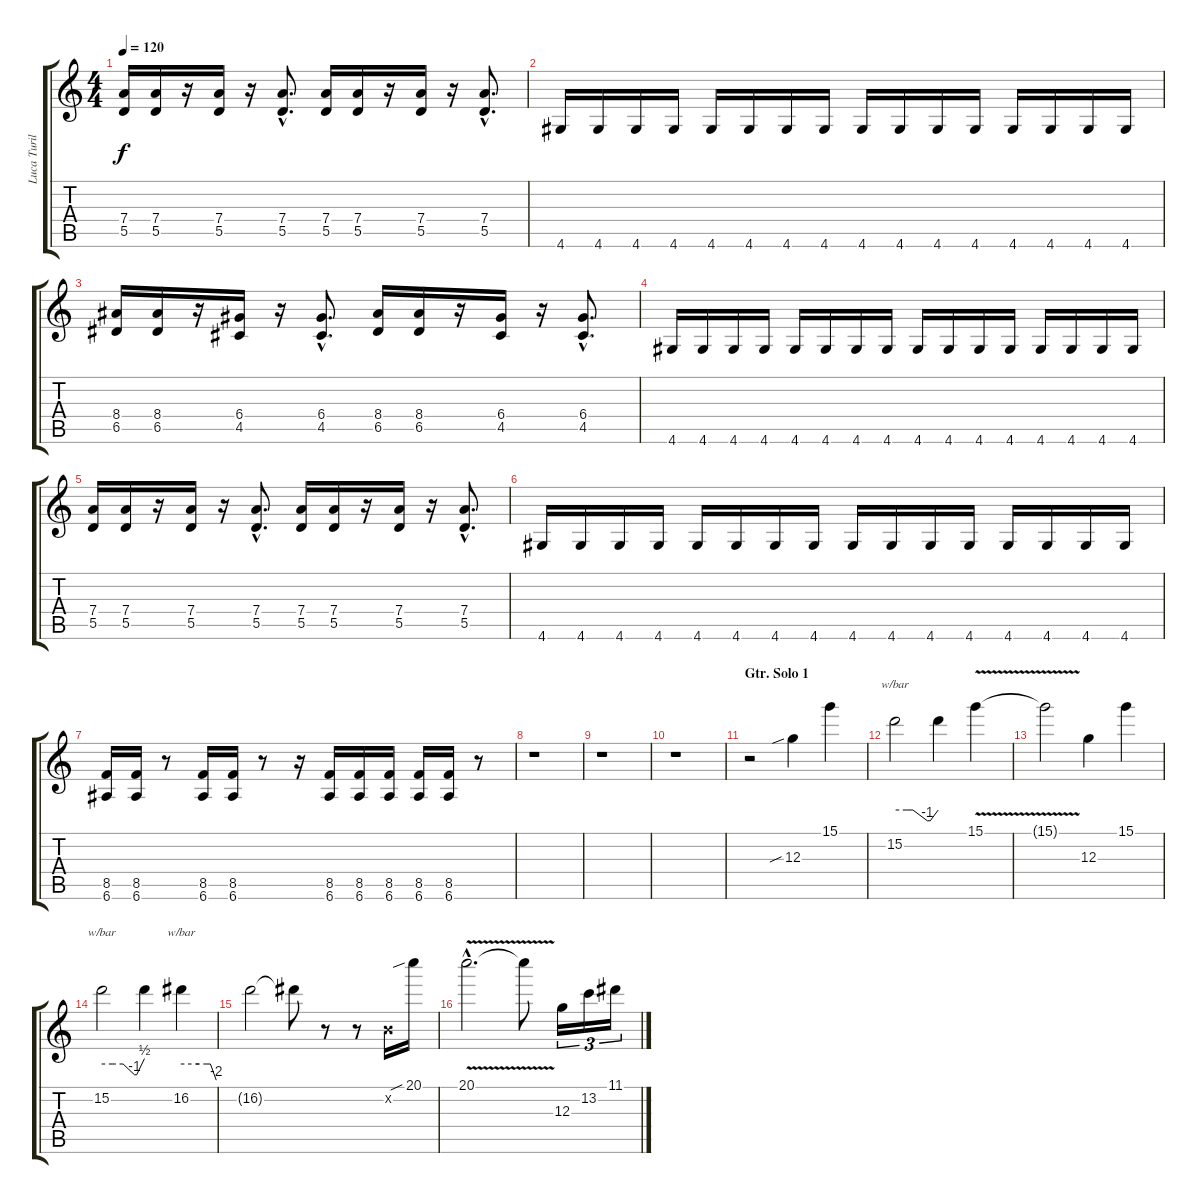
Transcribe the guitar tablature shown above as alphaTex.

\track ("Luca Turilli - Lead Guitar" "Luca Turil") {instrument distortionguitar}
\staff {score tabs}
\tuning (E4 B3 G3 D3 A2 E2) {hide}
\ts (4 4)
\tempo 120
\clef g2
\ks c
(7.4 5.5).16{dy f} (7.4 5.5).16 r.16 (7.4 5.5).16 r.16 (7.4{hac} 5.5{hac}).8{d} (7.4 5.5).16 (7.4 5.5).16 r.16 (7.4 5.5).16 r.16 (7.4{hac} 5.5{hac}).8{d} |
4.6.16 4.6.16 4.6.16 4.6.16 4.6.16 4.6.16 4.6.16 4.6.16 4.6.16 4.6.16 4.6.16 4.6.16 4.6.16 4.6.16 4.6.16 4.6.16 |
(8.4 6.5).16 (8.4 6.5).16 r.16 (6.4 4.5).16 r.16 (6.4{hac} 4.5{hac}).8{d} (8.4 6.5).16 (8.4 6.5).16 r.16 (6.4 4.5).16 r.16 (6.4{hac} 4.5{hac}).8{d} |
4.6.16 4.6.16 4.6.16 4.6.16 4.6.16 4.6.16 4.6.16 4.6.16 4.6.16 4.6.16 4.6.16 4.6.16 4.6.16 4.6.16 4.6.16 4.6.16 |
(7.4 5.5).16 (7.4 5.5).16 r.16 (7.4 5.5).16 r.16 (7.4{hac} 5.5{hac}).8{d} (7.4 5.5).16 (7.4 5.5).16 r.16 (7.4 5.5).16 r.16 (7.4{hac} 5.5{hac}).8{d} |
4.6.16 4.6.16 4.6.16 4.6.16 4.6.16 4.6.16 4.6.16 4.6.16 4.6.16 4.6.16 4.6.16 4.6.16 4.6.16 4.6.16 4.6.16 4.6.16 |
(8.5 6.6).16 (8.5 6.6).16 r.8 (8.5 6.6).16 (8.5 6.6).16 r.8 r.16 (8.5 6.6).16 (8.5 6.6).16 (8.5 6.6).16 (8.5 6.6).16 (8.5 6.6).16 r.8 |
r.1 |
r.1 |
r.1 |
\section ("" "Gtr. Solo 1")
r.2 12.3{sib}.4 15.1.4 |
15.2.2{tbe (custom default 0 0 16 0 25 0 45 -4 49 -4 60 0)} 15.2{t}.4 15.1{v}.4 |
15.1{t}.2 12.3.4 15.1.4 |
15.2.2{tbe (custom default 0 0 15 0 30 0 46 -4 49 -4 60 2)} 15.2{t}.4 16.2.4{tbe (custom default 0 0 30 0 44 0 50 0 60 -8)} |
16.2{t}.2 16.2{t}.8 r.8 r.8 0.2{x}.16 20.1{sib}.16 |
20.1{v hac}.2{d} 20.1{t}.8 12.3.16{tu (3 2)} 13.2.16{tu (3 2)} 11.1.16{tu (3 2)}
